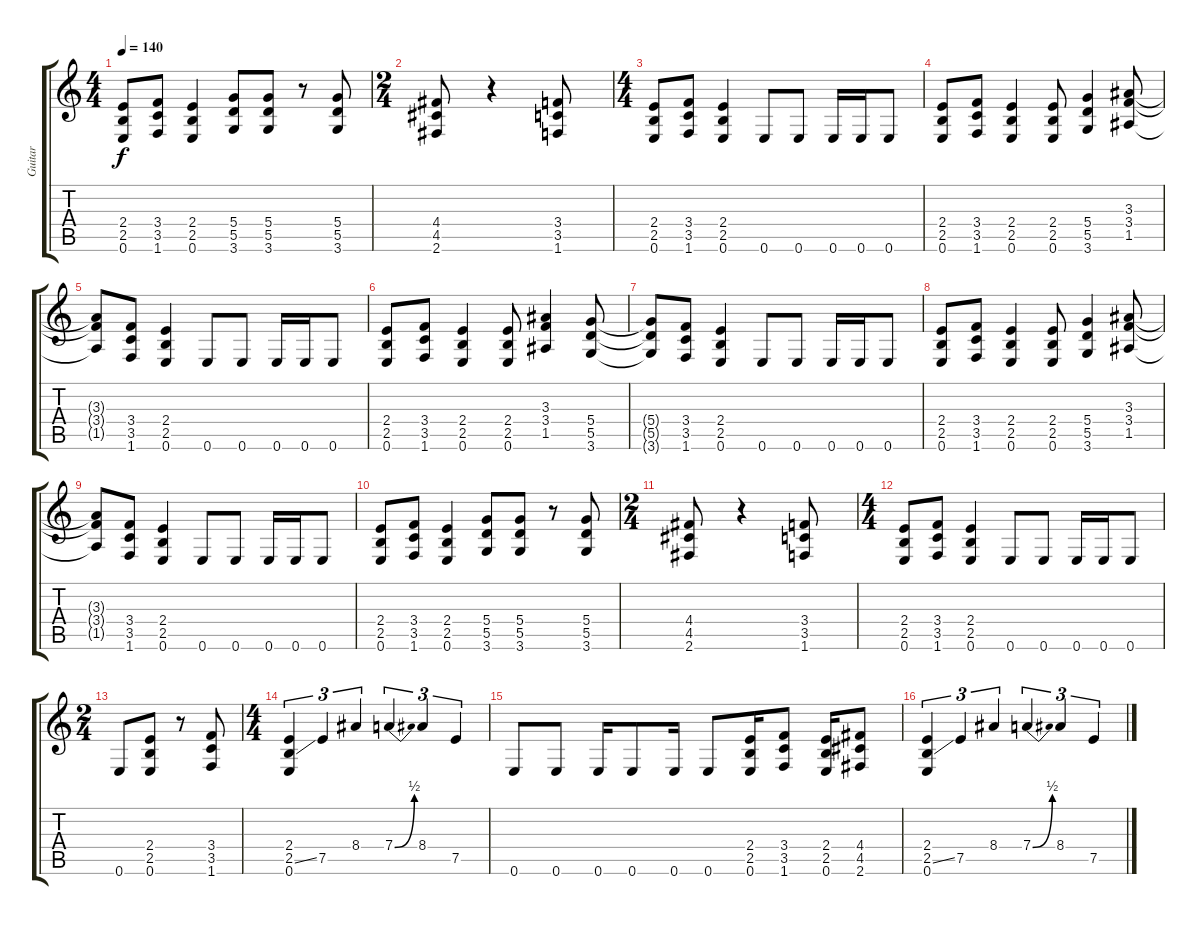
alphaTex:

\track ("Guitar" "Guitar") {instrument distortionguitar}
\staff {score tabs}
\tuning (E4 B3 G3 D3 A2 E2) {hide}
\ts (4 4)
\tempo 140
\clef g2
\ks c
(2.4 2.5 0.6).8{dy f} (3.4 3.5 1.6).8 (2.4 2.5 0.6).4 (5.4 5.5 3.6).8 (5.4 5.5 3.6).8 r.8 (5.4 5.5 3.6).8 |
\ts (2 4)
(4.4 4.5 2.6).8 r.4 (3.4 3.5 1.6).8 |
\ts (4 4)
(2.4 2.5 0.6).8 (3.4 3.5 1.6).8 (2.4 2.5 0.6).4 0.6.8 0.6.8 0.6.16 0.6.16 0.6.8 |
(2.4 2.5 0.6).8 (3.4 3.5 1.6).8 (2.4 2.5 0.6).4 (2.4 2.5 0.6).8 (5.4 5.5 3.6).4 (3.3 3.4 1.5).8 |
(3.3{t} 3.4{t} 1.5{t}).8 (3.4 3.5 1.6).8 (2.4 2.5 0.6).4 0.6.8 0.6.8 0.6.16 0.6.16 0.6.8 |
(2.4 2.5 0.6).8 (3.4 3.5 1.6).8 (2.4 2.5 0.6).4 (2.4 2.5 0.6).8 (3.3 3.4 1.5).4 (5.4 5.5 3.6).8 |
(5.4{t} 5.5{t} 3.6{t}).8 (3.4 3.5 1.6).8 (2.4 2.5 0.6).4 0.6.8 0.6.8 0.6.16 0.6.16 0.6.8 |
(2.4 2.5 0.6).8 (3.4 3.5 1.6).8 (2.4 2.5 0.6).4 (2.4 2.5 0.6).8 (5.4 5.5 3.6).4 (3.3 3.4 1.5).8 |
(3.3{t} 3.4{t} 1.5{t}).8 (3.4 3.5 1.6).8 (2.4 2.5 0.6).4 0.6.8 0.6.8 0.6.16 0.6.16 0.6.8 |
(2.4 2.5 0.6).8 (3.4 3.5 1.6).8 (2.4 2.5 0.6).4 (5.4 5.5 3.6).8 (5.4 5.5 3.6).8 r.8 (5.4 5.5 3.6).8 |
\ts (2 4)
(4.4 4.5 2.6).8 r.4 (3.4 3.5 1.6).8 |
\ts (4 4)
(2.4 2.5 0.6).8 (3.4 3.5 1.6).8 (2.4 2.5 0.6).4 0.6.8 0.6.8 0.6.16 0.6.16 0.6.8 |
\ts (2 4)
0.6.8 (2.4 2.5 0.6).8 r.8 (3.4 3.5 1.6).8 |
\ts (4 4)
(2.4 2.5{ss} 0.6).4{tu (3 2)} 7.5.4{tu (3 2)} 8.4.4{tu (3 2)} 7.4{be (bend 0 0 60 2)}.4{tu (3 2)} 8.4.4{tu (3 2)} 7.5.4{tu (3 2)} |
0.6.8 0.6.8 0.6.16 0.6.8 0.6.16 0.6.8 (2.4 2.5 0.6).16 (3.4 3.5 1.6).8 (2.4 2.5 0.6).16 (4.4 4.5 2.6).8 |
(2.4 2.5{ss} 0.6).4{tu (3 2)} 7.5.4{tu (3 2)} 8.4.4{tu (3 2)} 7.4{be (bend 0 0 60 2)}.4{tu (3 2)} 8.4.4{tu (3 2)} 7.5.4{tu (3 2)}
